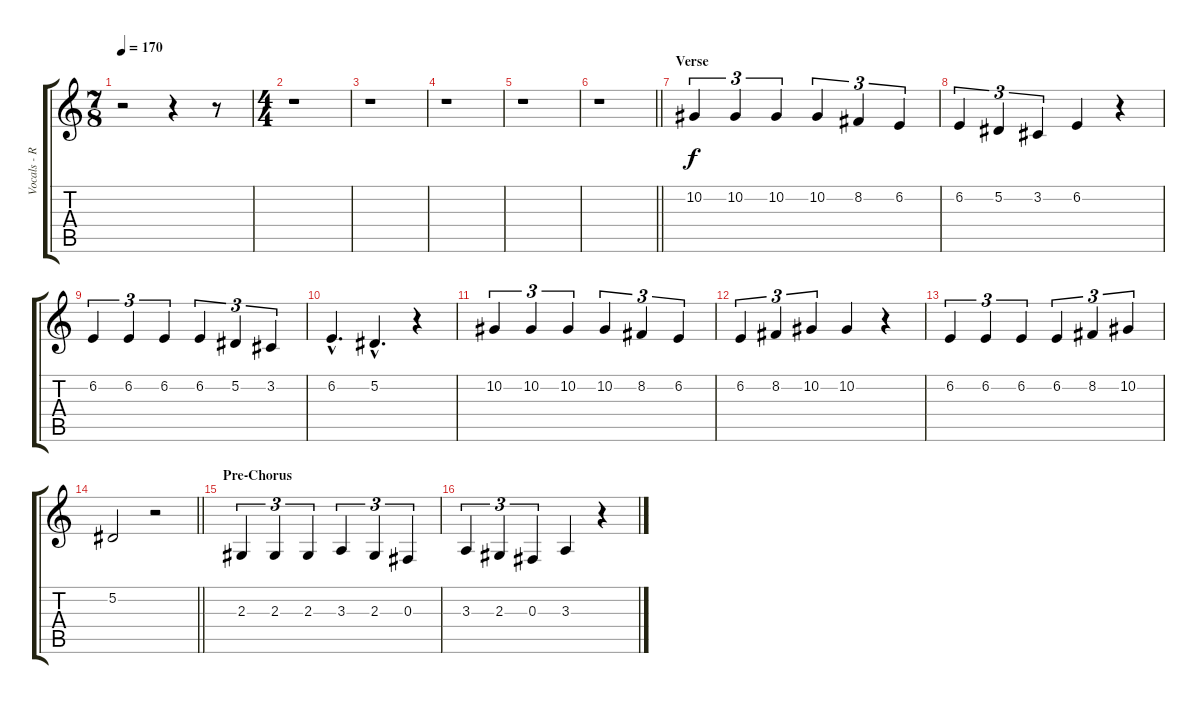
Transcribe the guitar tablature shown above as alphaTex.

\track ("Vocals - Roy Khan" "Vocals - R") {instrument lead2sawtooth}
\staff {score tabs}
\tuning (Eb4 Bb3 Gb3 Db3 Ab2 Eb2) {hide}
\ts (7 8)
\tempo 170
\clef g2
\ks c
r.2{dy f} r.4 r.8 |
\ts (4 4)
r.1 |
r.1 |
r.1 |
r.1 |
\barLineRight lightlight
r.1 |
\section ("" "Verse")
10.2.4{tu (3 2)} 10.2.4{tu (3 2)} 10.2.4{tu (3 2)} 10.2.4{tu (3 2)} 8.2.4{tu (3 2)} 6.2.4{tu (3 2)} |
6.2.4{tu (3 2)} 5.2.4{tu (3 2)} 3.2.4{tu (3 2)} 6.2.4 r.4 |
6.2.4{tu (3 2)} 6.2.4{tu (3 2)} 6.2.4{tu (3 2)} 6.2.4{tu (3 2)} 5.2.4{tu (3 2)} 3.2.4{tu (3 2)} |
6.2{hac}.4{d} 5.2{hac}.4{d} r.4 |
10.2.4{tu (3 2)} 10.2.4{tu (3 2)} 10.2.4{tu (3 2)} 10.2.4{tu (3 2)} 8.2.4{tu (3 2)} 6.2.4{tu (3 2)} |
6.2.4{tu (3 2)} 8.2.4{tu (3 2)} 10.2.4{tu (3 2)} 10.2.4 r.4 |
6.2.4{tu (3 2)} 6.2.4{tu (3 2)} 6.2.4{tu (3 2)} 6.2.4{tu (3 2)} 8.2.4{tu (3 2)} 10.2.4{tu (3 2)} |
\barLineRight lightlight
5.2.2 r.2 |
\section ("" "Pre-Chorus")
2.3.4{tu (3 2)} 2.3.4{tu (3 2)} 2.3.4{tu (3 2)} 3.3.4{tu (3 2)} 2.3.4{tu (3 2)} 0.3.4{tu (3 2)} |
3.3.4{tu (3 2)} 2.3.4{tu (3 2)} 0.3.4{tu (3 2)} 3.3.4 r.4
